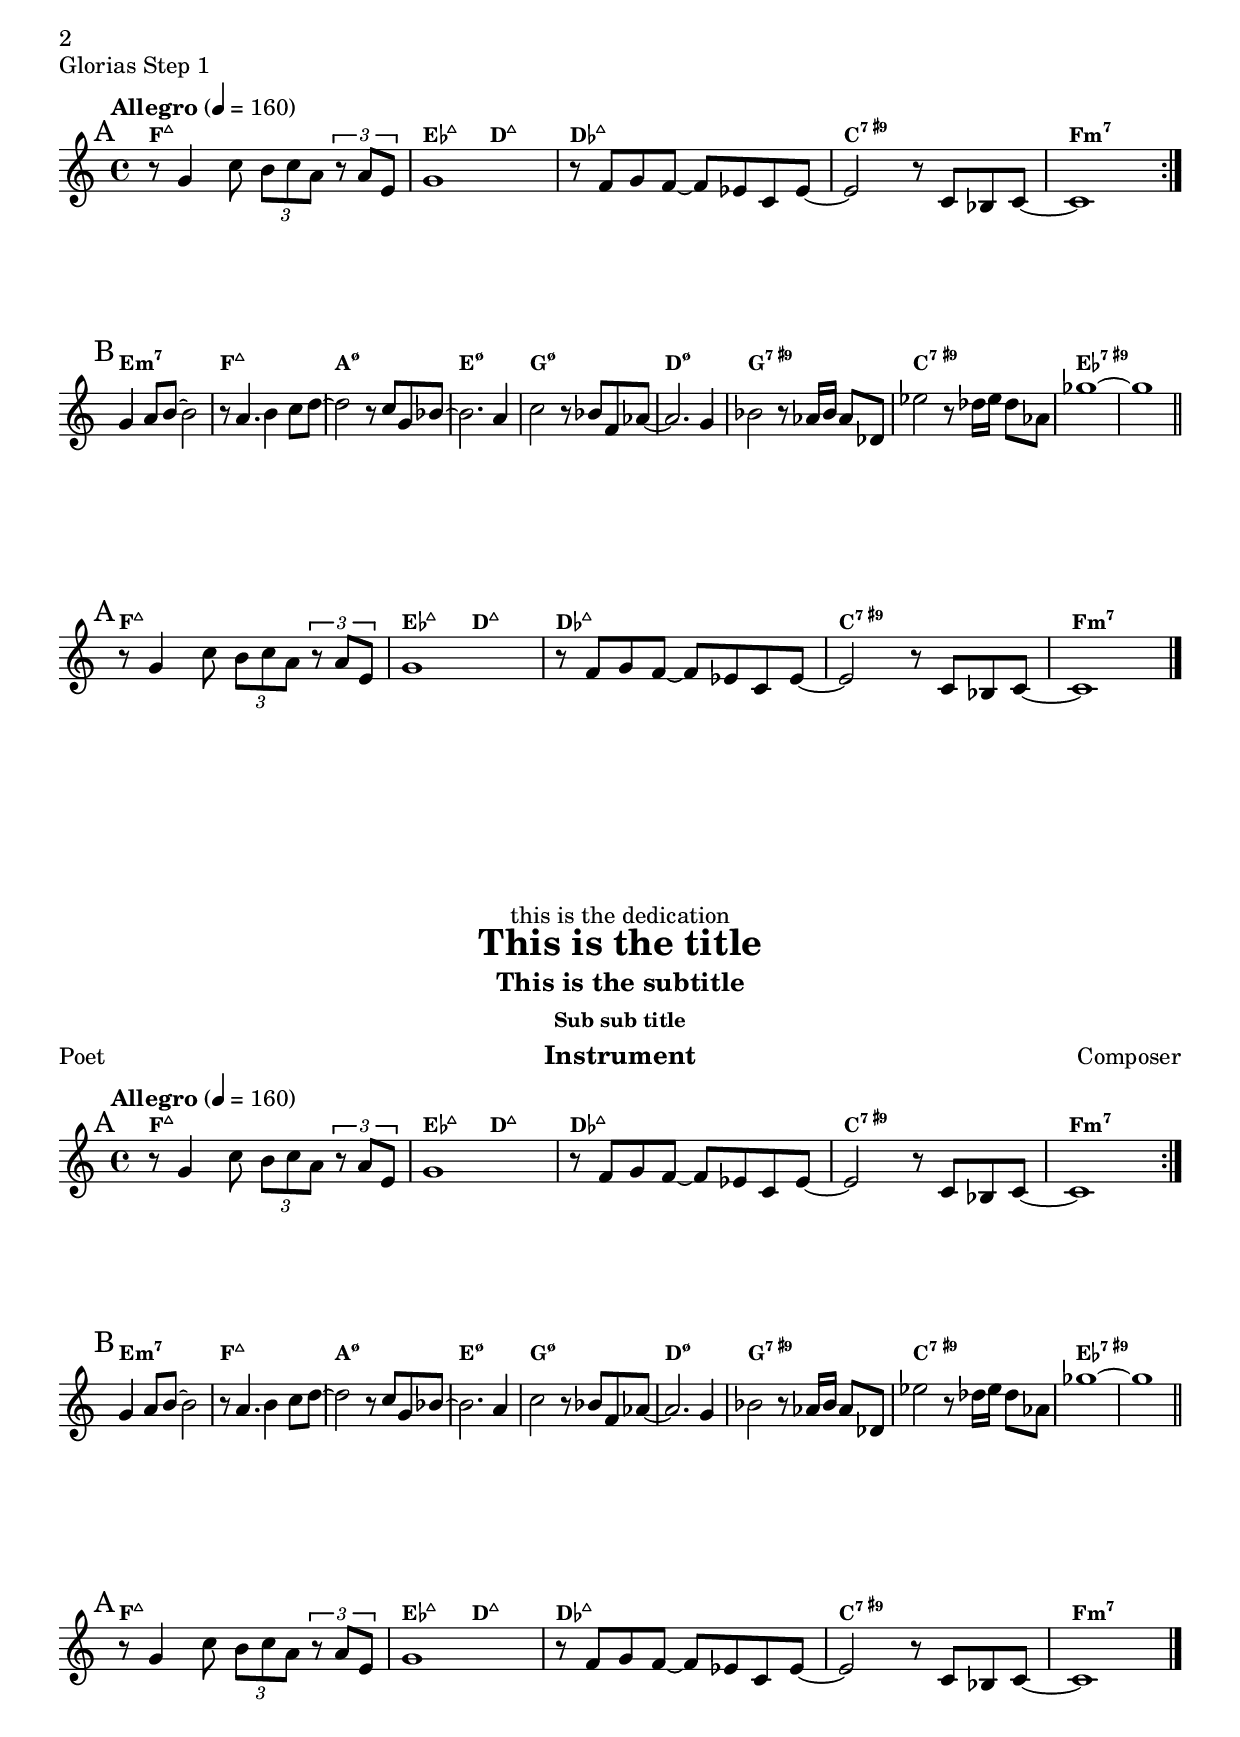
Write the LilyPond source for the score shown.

% end verbatim - this comment is a hack to prevent texinfo.tex
% from choking on non-European UTF-8 subsets

%% this version tag will keep me compiling only on this version of lilypond.
%%=====================================================================
\version "2.12.3"

%% lets define a variable to hold the formatted build date (man 3 strftime):
date=#(strftime "%T %d-%m-%Y" (localtime (current-time)))
lilyver=#(lilypond-version)

%% default values for headers
%%=======================================================================


%%




















% this is a macro that * really * breaks lines. You don't really need this since a regular \break will work
% AS LONG AS you have the '\remove Bar_engraver' enabled...










% this is a macro that * really * breaks lines. You don't really need this since a regular \break will work
% AS LONG AS you have the '\remove Bar_engraver' enabled...


%% some macros to be reused all over
%% =====================================================================
myBreak=\break
myEndLine=\break
myEndLineVoltaNotLast={}
myEndLineVoltaLast=\break
partBar=\bar "||"
endBar=\bar "|."
startRepeat=\bar "|:"
endRepeat=\bar ":|"
startTune={}
endTune=\bar "|."
%% some macros for marking parts of jazz tunes
%% =====================================================================
startSong={}
endSong=\bar "|."
startPart={}
endPart=\bar "||"
startIntro=\mark "Intro"
endIntro={}
%% this causes chords that do not change to disappear...
startChords=\set chordChanges = ##t
endChords={}
\paper {
	%% reduce spaces between systems and the bottom (taken from the lilypond
	%% documentation and found the relevant variable)
	%% the result of this is that I can fit 8 single staffs in one page
	%% which is ideal for Jazz (think 32 bar divided into 8 lines of 4 bars each...).
	%% I should really only apply this thing for Jazz tunes but that is a TODO item.
	%% default is 4\mm - 3 already causes 8 staffs to take 2 pages
	between-system-padding = 2\mm
	%% default is 20\mm
	%% between-system-space = 16\mm
	%% ragged-last-bottom = ##f
	%% ragged-bottom = ##f

	%% make lilypond increase the distance of the footer from the bottom of the page
	%% it seems that if you don't do something like this you're going to have
	%% a real problem seeing the footer in postscript printing....
	%bottom-margin = 2.5\cm

}
\layout {
	%% don't have the fist line indented
	indent = 0.0 \cm
	%% don't know what this is (taken from Laurent Martelli...)
	%textheight = 1.5\cm

	\context {
		\Score
		\override LyricText #'font-family = #'typewriter
		\override LyricText #'font-size = #'-2
		% set the style of the chords to Jazz - I don't see this making any effect
		%\override ChordName #'style = #'jazz
		%\override ChordName #'word-space = #2
		\override ChordName #'font-series = #'bold
		\override ChordName #'font-family = #'roman
		\override ChordName #'font-size = #-1
		%% don't show bar numbers (for jazz it makes it too cluttery)
		\remove "Bar_number_engraver"
	}
}
%% reduce the font size (taken from the lilypond info documentation)
%%#(set-global-staff-size 17.82)

%% There is no need to set the paper size to a4 since it is the default.
%% make lilypond use paper of size a4 (Is this the default ?!?)
%%#(set-default-paper-size "a4")
%%

%{
	DONE:
	- added the chords.
	- added the notes.
	- added youtube performances.
	- added the tunes structure.
	- checked the speed of the tune.
	- added epdfs for real book and new real book.
	- filled in the copyright
	TODO:
	- do the rythm markings on the second bar of the real book version.
	- enter the new real book version.
%}

%% this version of the chords is from the real book...
myChords=\chordmode {
	\startChords

	\startSong

	\mark "A"
	\startPart
	\repeat volta 2 {
		f1:maj7 | ees2:maj7 d:maj | des1:maj7 | c:7.9+ | f:m7 | \myEndLine
	}
	%% this is remarked ON PURPOSE to keep the repetition sign in the chart...
	%%\endPart

	\mark "B"
	\startPart
	e1:m7 | f:maj1 | a:m7.5- | e:m7.5- | g:m7.5- |
	d:m7.5- | g:7.9+ | c:7.9+ | ees1*2:7.9+ | \myEndLine
	\endPart

	\mark "A"
	\startPart
	f1:maj7 | ees2:maj7 d:maj | des1:maj7 | c:7.9+ | f:m7 | \myEndLine
	\endPart

	\endSong

	\endChords
}

%% this version of the tune is from the real book...
myVoice=\relative c'' {
	%% http://veltzer.net/blog/blog/2010/08/14/musical-tempo-table/
	\tempo "Allegro" 4 = 160
	\time 4/4
	\key c \major

	% part "A"
	\repeat volta 2 {
		r8 g4 c8 \times 2/3 { b c a } \times 2/3 { r a e } | g1 | r8 f g f~ f ees c ees~ | ees2 r8 c bes c~ | c1 |
	}
	% part "B"
	g'4 a8 b~ b2 | r8 a4. b4 c8 d~ | d2 r8 c g bes~ | bes2. a4 | c2 r8 bes f aes~ |
	aes2. g4 | bes2 r8 aes16 bes aes8 des, | ees'2 r8 des16 ees des8 aes | ges'1~ | ges |
	% part "A"
	r8 g,4 c8 \times 2/3 { b c a } \times 2/3 { r a e } | g1 | r8 f g f~ f ees c ees~ | ees2 r8 c bes c~ | c1 |
}

%% score for printing
\book {
\markuplines \table-of-contents
\pageBreak
\tocItem \markup "First Score"
\score {
	<<
		\new ChordNames="Chords" \myChords
		\new Staff="Melody" {
			\new Voice="myvoice" \myVoice
		}
	>>
\header {
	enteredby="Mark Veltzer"
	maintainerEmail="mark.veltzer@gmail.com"
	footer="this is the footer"
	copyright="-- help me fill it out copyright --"
	completion="0"
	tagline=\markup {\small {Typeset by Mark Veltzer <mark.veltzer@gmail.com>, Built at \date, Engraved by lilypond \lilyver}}
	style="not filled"
	poet="unkown"


	title="Gloria's Step"
	composer="Scott LaFaro"
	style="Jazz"
	piece="Glorias Step 1"
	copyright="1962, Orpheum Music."

	completion="5"
	uuid="892e5552-f2ad-11e0-8c10-0019d11e5a41"

	structure="AABA"
	%% Bill Evans, not the orignal Sunday at the Village version...
	idyoutube="C84KmJwtPeI"
	%% the original Sunday at the Village version (take 2)...
	idyoutube="Aib_RL_x7PA"
}
}
\markup {
  \null
}
\tocItem \markup "Second Score"
%% taken from "/usr/share/lilypond/2.12.3/ly/titling-init.ly"
\markup {
\column {
  \fill-line { "this is the dedication" }
  \override #'(baseline-skip . 3.5)
  \column {
    \huge \larger \bold
    \fill-line {
    \larger "This is the title" 
    }
    \fill-line {
    \large \smaller \bold
    \larger "This is the subtitle" 
    }
    \fill-line {
    \smaller \bold
    "Sub sub title"
    }
    \fill-line {
    "Poet"
    { \large \bold "Instrument" }
    "Composer"
    }
  }
}
}
\score {
	<<
		\new ChordNames="Chords" \myChords
		\new Staff="Melody" {
			\new Voice="myvoice" \myVoice
		}
	>>
}
}
